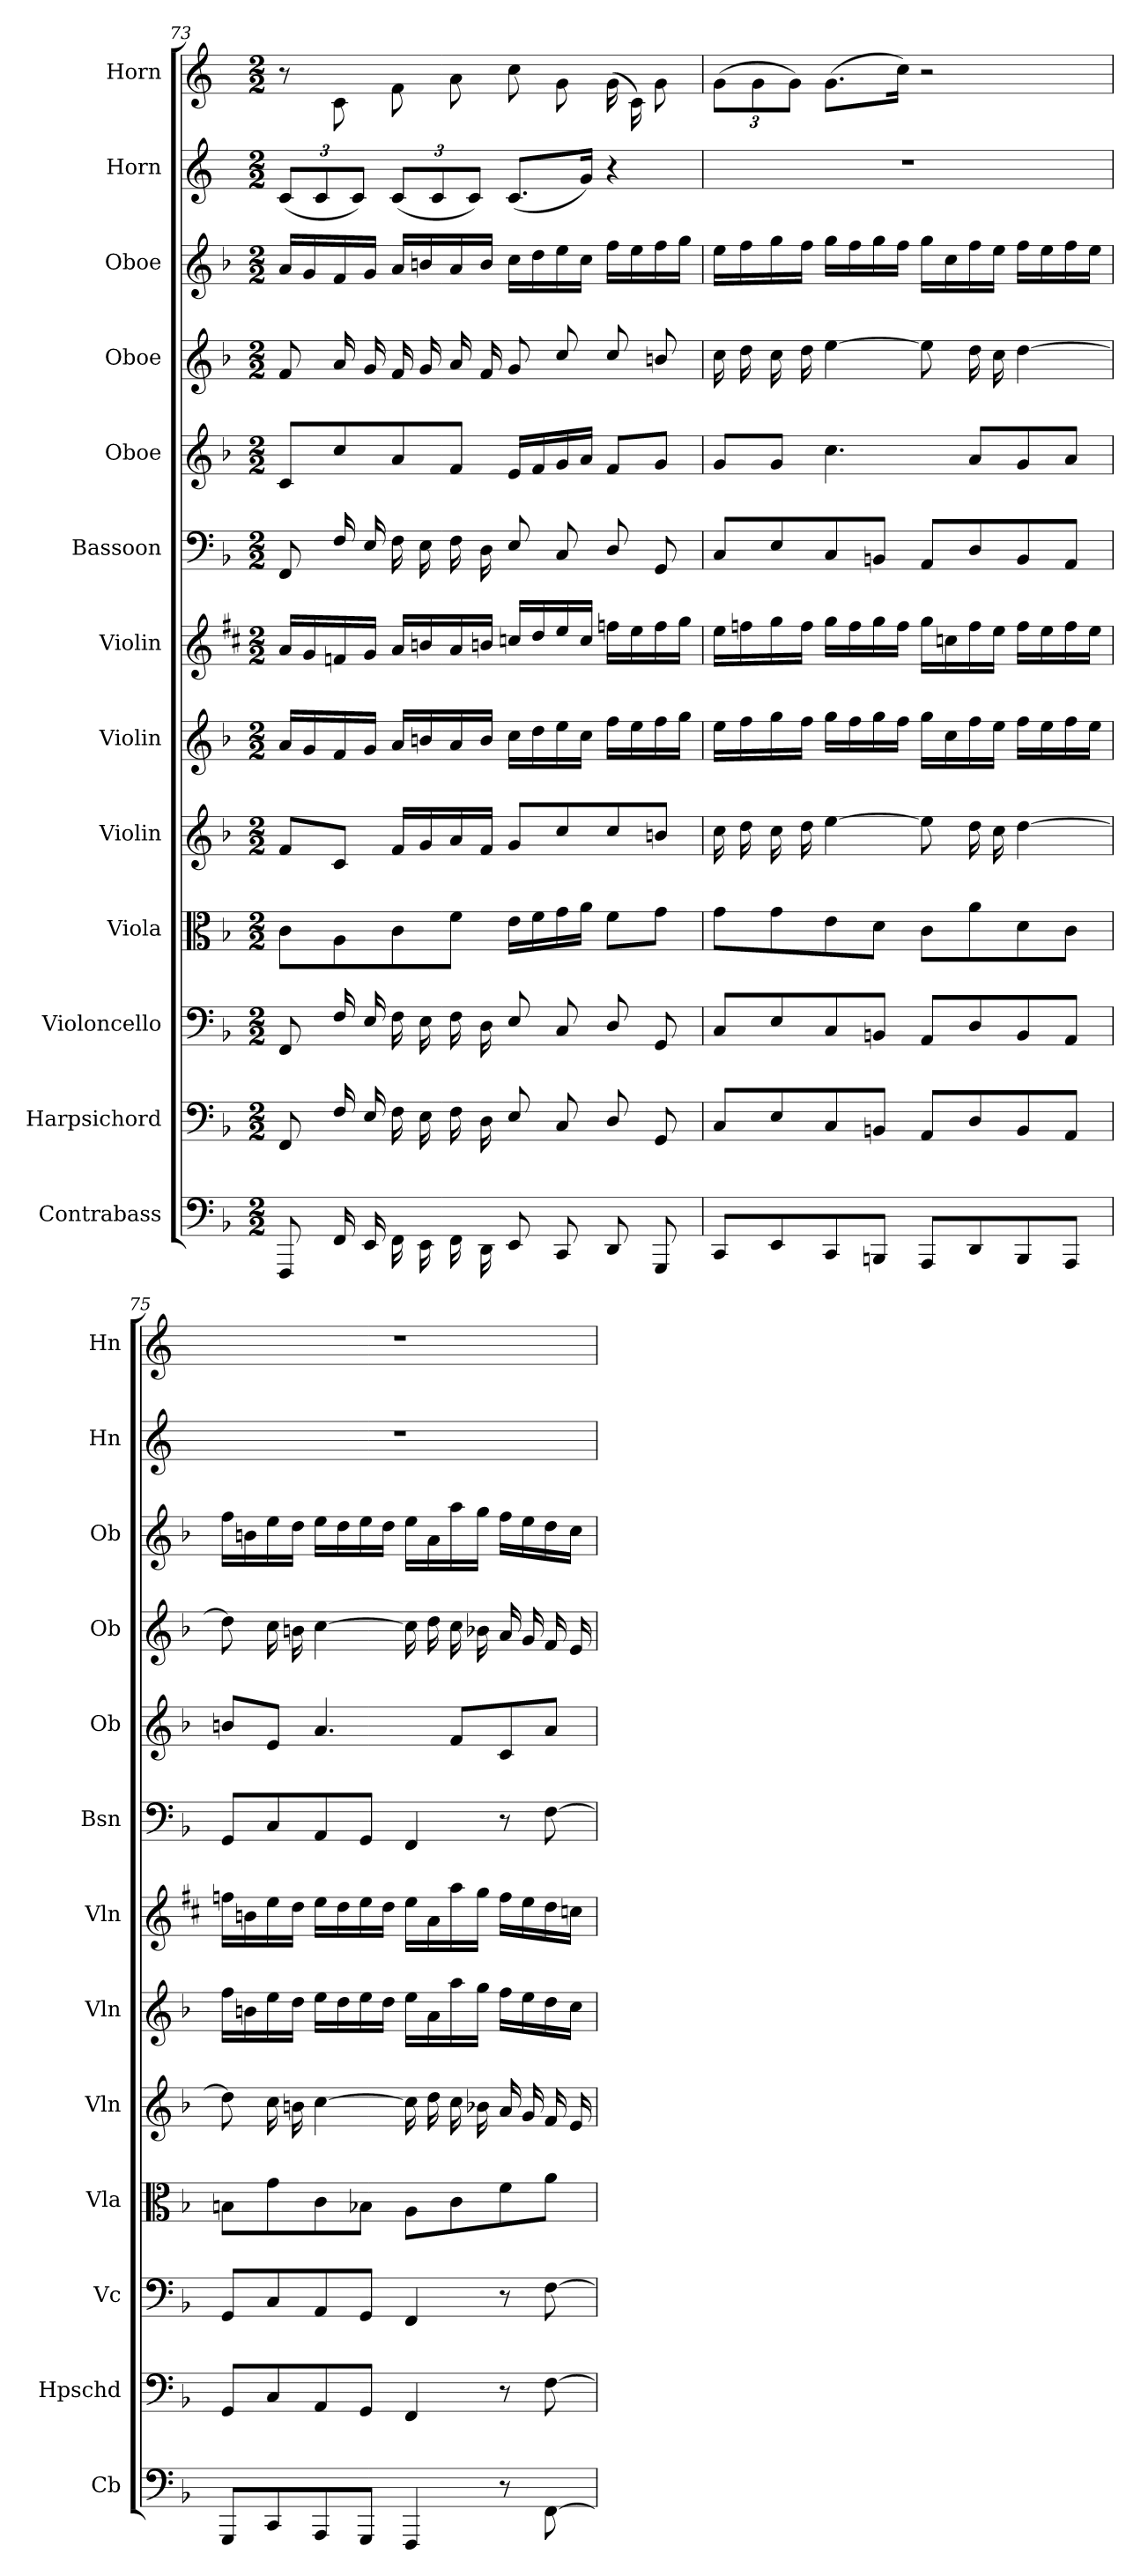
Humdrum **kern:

**kern	**kern	**kern	**kern	**kern	**kern	**kern	**kern	**kern	**kern	**kern	**kern	**kern
*part13	*part12	*part11	*part10	*part9	*part8	*part7	*part6	*part5	*part4	*part3	*part2	*part1
*staff13	*staff12	*staff11	*staff10	*staff9	*staff8	*staff7	*staff6	*staff5	*staff4	*staff3	*staff2	*staff1
*I"Contrabass	*I"Harpsichord	*I"Violoncello	*I"Viola	*I"Violin	*I"Violin	*I"Violin	*I"Bassoon	*I"Oboe	*I"Oboe	*I"Oboe	*I"Horn	*I"Horn
*I'Cb	*I'Hpschd	*I'Vc	*I'Vla	*I'Vln	*I'Vln	*I'Vln	*I'Bsn	*I'Ob	*I'Ob	*I'Ob	*I'Hn	*I'Hn
*clefF4	*clefF4	*clefF4	*clefC3	*clefG2	*clefG2	*clefG2	*clefF4	*clefG2	*clefG2	*clefG2	*clefG2	*clefG2
*ITrd7c12	*	*	*	*	*	*	*	*	*	*	*ITrd4c7	*ITrd4c7
*k[b-]	*k[b-]	*k[b-]	*k[b-]	*k[b-]	*k[b-]	*k[f#c#]	*k[b-]	*k[b-]	*k[b-]	*k[b-]	*k[b-]	*k[b-]
*F:	*F:	*F:	*F:	*F:	*F:	*D:	*F:	*F:	*F:	*F:	*F:	*F:
*M2/2	*M2/2	*M2/2	*M2/2	*M2/2	*M2/2	*M2/2	*M2/2	*M2/2	*M2/2	*M2/2	*M2/2	*M2/2
*	*	*	*	*	*	*	*	*	*	*	*Xbrackettup	*
=73	=73	=73	=73	=73	=73	=73	=73	=73	=73	=73	=73	=73
8FFFF/	8FF/	8FF/	8c\L	8f/L	16a/LL	16a/LL	8FF/	8c/L	8f/	16a/LL	(12F/L	8r
.	.	.	.	.	16g/	16g/	.	.	.	16g/	.	.
.	.	.	.	.	.	.	.	.	.	.	12F/	.
16FFF/	16F/	16F/	8A\	8c/J	16f/	16fn/	16F/	8cc/	16a/	16f/	.	8F\
.	.	.	.	.	.	.	.	.	.	.	12F/J)	.
16EEE/	16E/	16E/	.	.	16g/JJ	16g/JJ	16E/	.	16g/	16g/JJ	.	.
16FFF\	16F\	16F\	8c\	16f/LL	16a/LL	16a/LL	16F\	8a/	16f/	16a/LL	(12F/L	8B-\
16EEE\	16E\	16E\	.	16g/	16bn/	16bn/	16E\	.	16g/	16bn/	.	.
.	.	.	.	.	.	.	.	.	.	.	12F/	.
16FFF\	16F\	16F\	8f\J	16a/	16a/	16a/	16F\	8f/J	16a/	16a/	.	8d\
.	.	.	.	.	.	.	.	.	.	.	12F/J)	.
16DDD\	16D\	16D\	.	16f/JJ	16b/JJ	16bn/JJ	16D\	.	16f/	16b/JJ	.	.
8EEE/	8E/	8E/	16e\LL	8g/L	16cc\LL	16ccn/LL	8E/	16e/LL	8g/	16cc\LL	(8.F/L	8f\
.	.	.	16f\	.	16dd\	16dd/	.	16f/	.	16dd\	.	.
8CCC/	8C/	8C/	16g\	8cc/	16ee\	16ee/	8C/	16g/	8cc/	16ee\	.	8c\
.	.	.	16a\JJ	.	16cc\JJ	16cc/JJ	.	16a/JJ	.	16cc\JJ	16c/Jk)	.
8DDD/	8D/	8D/	8f\L	8cc/	16ff\LL	16ffn\LL	8D/	8f/L	8cc/	16ff\LL	4r	(16c\
.	.	.	.	.	16ee\	16ee\	.	.	.	16ee\	.	16F\)
8GGGG/	8GG/	8GG/	8g\J	8bn/J	16ff\	16ff\	8GG/	8g/J	8bn/	16ff\	.	8c\
.	.	.	.	.	16gg\JJ	16gg\JJ	.	.	.	16gg\JJ	.	.
=74	=74	=74	=74	=74	=74	=74	=74	=74	=74	=74	=74	=74
*	*	*	*	*	*	*	*	*	*	*	*	*Xbrackettup
8CCC/L	8C/L	8C/L	8g\L	16cc\	16ee\LL	16ee\LL	8C/L	8g/L	16cc\	16ee\LL	1r	(12c\L
.	.	.	.	16dd\	16ff\	16ffn\	.	.	16dd\	16ff\	.	.
.	.	.	.	.	.	.	.	.	.	.	.	12c\
8EEE/	8E/	8E/	8g\	16cc\	16gg\	16gg\	8E/	8g/J	16cc\	16gg\	.	.
.	.	.	.	.	.	.	.	.	.	.	.	12c\J)
.	.	.	.	16dd\	16ff\JJ	16ff\JJ	.	.	16dd\	16ff\JJ	.	.
8CCC/	8C/	8C/	8e\	[4ee\	16gg\LL	16gg\LL	8C/	4.cc\	[4ee\	16gg\LL	.	(8.c\L
.	.	.	.	.	16ff\	16ff\	.	.	.	16ff\	.	.
8BBBBn/J	8BBn/J	8BBn/J	8d\J	.	16gg\	16gg\	8BBn/J	.	.	16gg\	.	.
.	.	.	.	.	16ff\JJ	16ff\JJ	.	.	.	16ff\JJ	.	16f\Jk)
8AAAA/L	8AA/L	8AA/L	8c\L	8ee\]	16gg\LL	16gg\LL	8AA/L	.	8ee\]	16gg\LL	.	2r
.	.	.	.	.	16cc\	16ccn\	.	.	.	16cc\	.	.
8DDD/	8D/	8D/	8a\	16dd\	16ff\	16ff\	8D/	8a/L	16dd\	16ff\	.	.
.	.	.	.	16cc\	16ee\JJ	16ee\JJ	.	.	16cc\	16ee\JJ	.	.
8BBBB/	8BB/	8BB/	8d\	[4dd\	16ff\LL	16ff\LL	8BB/	8g/	[4dd\	16ff\LL	.	.
.	.	.	.	.	16ee\	16ee\	.	.	.	16ee\	.	.
8AAAA/J	8AA/J	8AA/J	8c\J	.	16ff\	16ff\	8AA/J	8a/J	.	16ff\	.	.
.	.	.	.	.	16ee\JJ	16ee\JJ	.	.	.	16ee\JJ	.	.
=75	=75	=75	=75	=75	=75	=75	=75	=75	=75	=75	=75	=75
8GGGG/L	8GG/L	8GG/L	8Bn\L	8dd\]	16ff\LL	16ffn\LL	8GG/L	8bn/L	8dd\]	16ff\LL	1r	1r
.	.	.	.	.	16bn\	16bn\	.	.	.	16bn\	.	.
8CCC/	8C/	8C/	8g\	16cc\	16ee\	16ee\	8C/	8e/J	16cc\	16ee\	.	.
.	.	.	.	16bn\	16dd\JJ	16dd\JJ	.	.	16bn\	16dd\JJ	.	.
8AAAA/	8AA/	8AA/	8c\	[4cc\	16ee\LL	16ee\LL	8AA/	4.a/	[4cc\	16ee\LL	.	.
.	.	.	.	.	16dd\	16dd\	.	.	.	16dd\	.	.
8GGGG/J	8GG/J	8GG/J	8B-X\J	.	16ee\	16ee\	8GG/J	.	.	16ee\	.	.
.	.	.	.	.	16dd\JJ	16dd\JJ	.	.	.	16dd\JJ	.	.
4FFFF/	4FF/	4FF/	8A\L	16cc\]	16ee\LL	16ee\LL	4FF/	.	16cc\]	16ee\LL	.	.
.	.	.	.	16dd\	16a\	16a\	.	.	16dd\	16a\	.	.
.	.	.	8c\	16cc\	16aa\	16aa\	.	8f/L	16cc\	16aa\	.	.
.	.	.	.	16b-X\	16gg\JJ	16gg\JJ	.	.	16b-X\	16gg\JJ	.	.
8r	8r	8r	8f\	16a/	16ff\LL	16ff\LL	8r	8c/	16a/	16ff\LL	.	.
.	.	.	.	16g/	16ee\	16ee\	.	.	16g/	16ee\	.	.
[8FFF\	[8F\	[8F\	8a\J	16f/	16dd\	16dd\	[8F\	8a/J	16f/	16dd\	.	.
.	.	.	.	16e/	16cc\JJ	16ccn\JJ	.	.	16e/	16cc\JJ	.	.
=	=	=	=	=	=	=	=	=	=	=	=	=
*-	*-	*-	*-	*-	*-	*-	*-	*-	*-	*-	*-	*-
